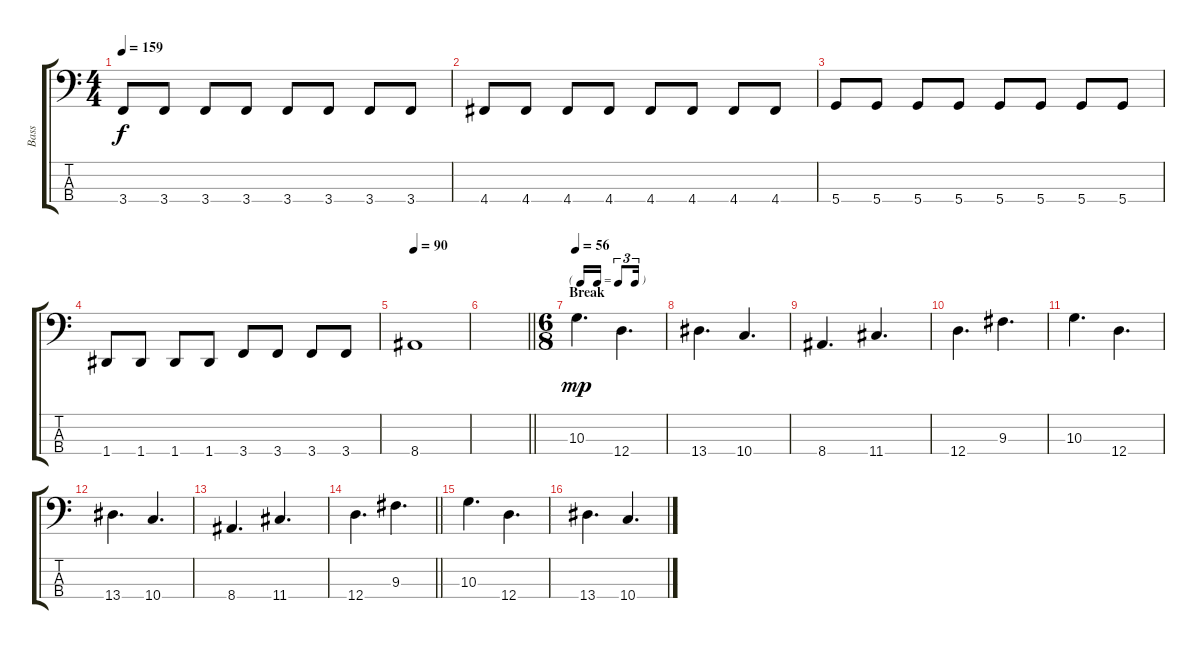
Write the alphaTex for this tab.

\track ("Bass" "Bass") {instrument electricbassfinger}
\staff {score tabs}
\tuning (G2 D2 A1 D1) {hide}
\ts (4 4)
\tempo 159
\clef f4
\ks c
3.4.8{dy f} 3.4.8 3.4.8 3.4.8 3.4.8 3.4.8 3.4.8 3.4.8 |
4.4.8 4.4.8 4.4.8 4.4.8 4.4.8 4.4.8 4.4.8 4.4.8 |
5.4.8 5.4.8 5.4.8 5.4.8 5.4.8 5.4.8 5.4.8 5.4.8 |
1.4.8 1.4.8 1.4.8 1.4.8 3.4.8 3.4.8 3.4.8 3.4.8 |
\tempo 90
8.4.1 |
\barLineRight lightlight
|
\ts (6 8)
\tf triplet16th
\section ("" "Break")
\tempo 56
10.3.4{d dy mp} 12.4.4{d} |
13.4.4{d} 10.4.4{d} |
8.4.4{d} 11.4.4{d} |
12.4.4{d} 9.3.4{d} |
10.3.4{d} 12.4.4{d} |
13.4.4{d} 10.4.4{d} |
8.4.4{d} 11.4.4{d} |
\barLineRight lightlight
12.4.4{d} 9.3.4{d} |
10.3.4{d} 12.4.4{d} |
13.4.4{d} 10.4.4{d}
